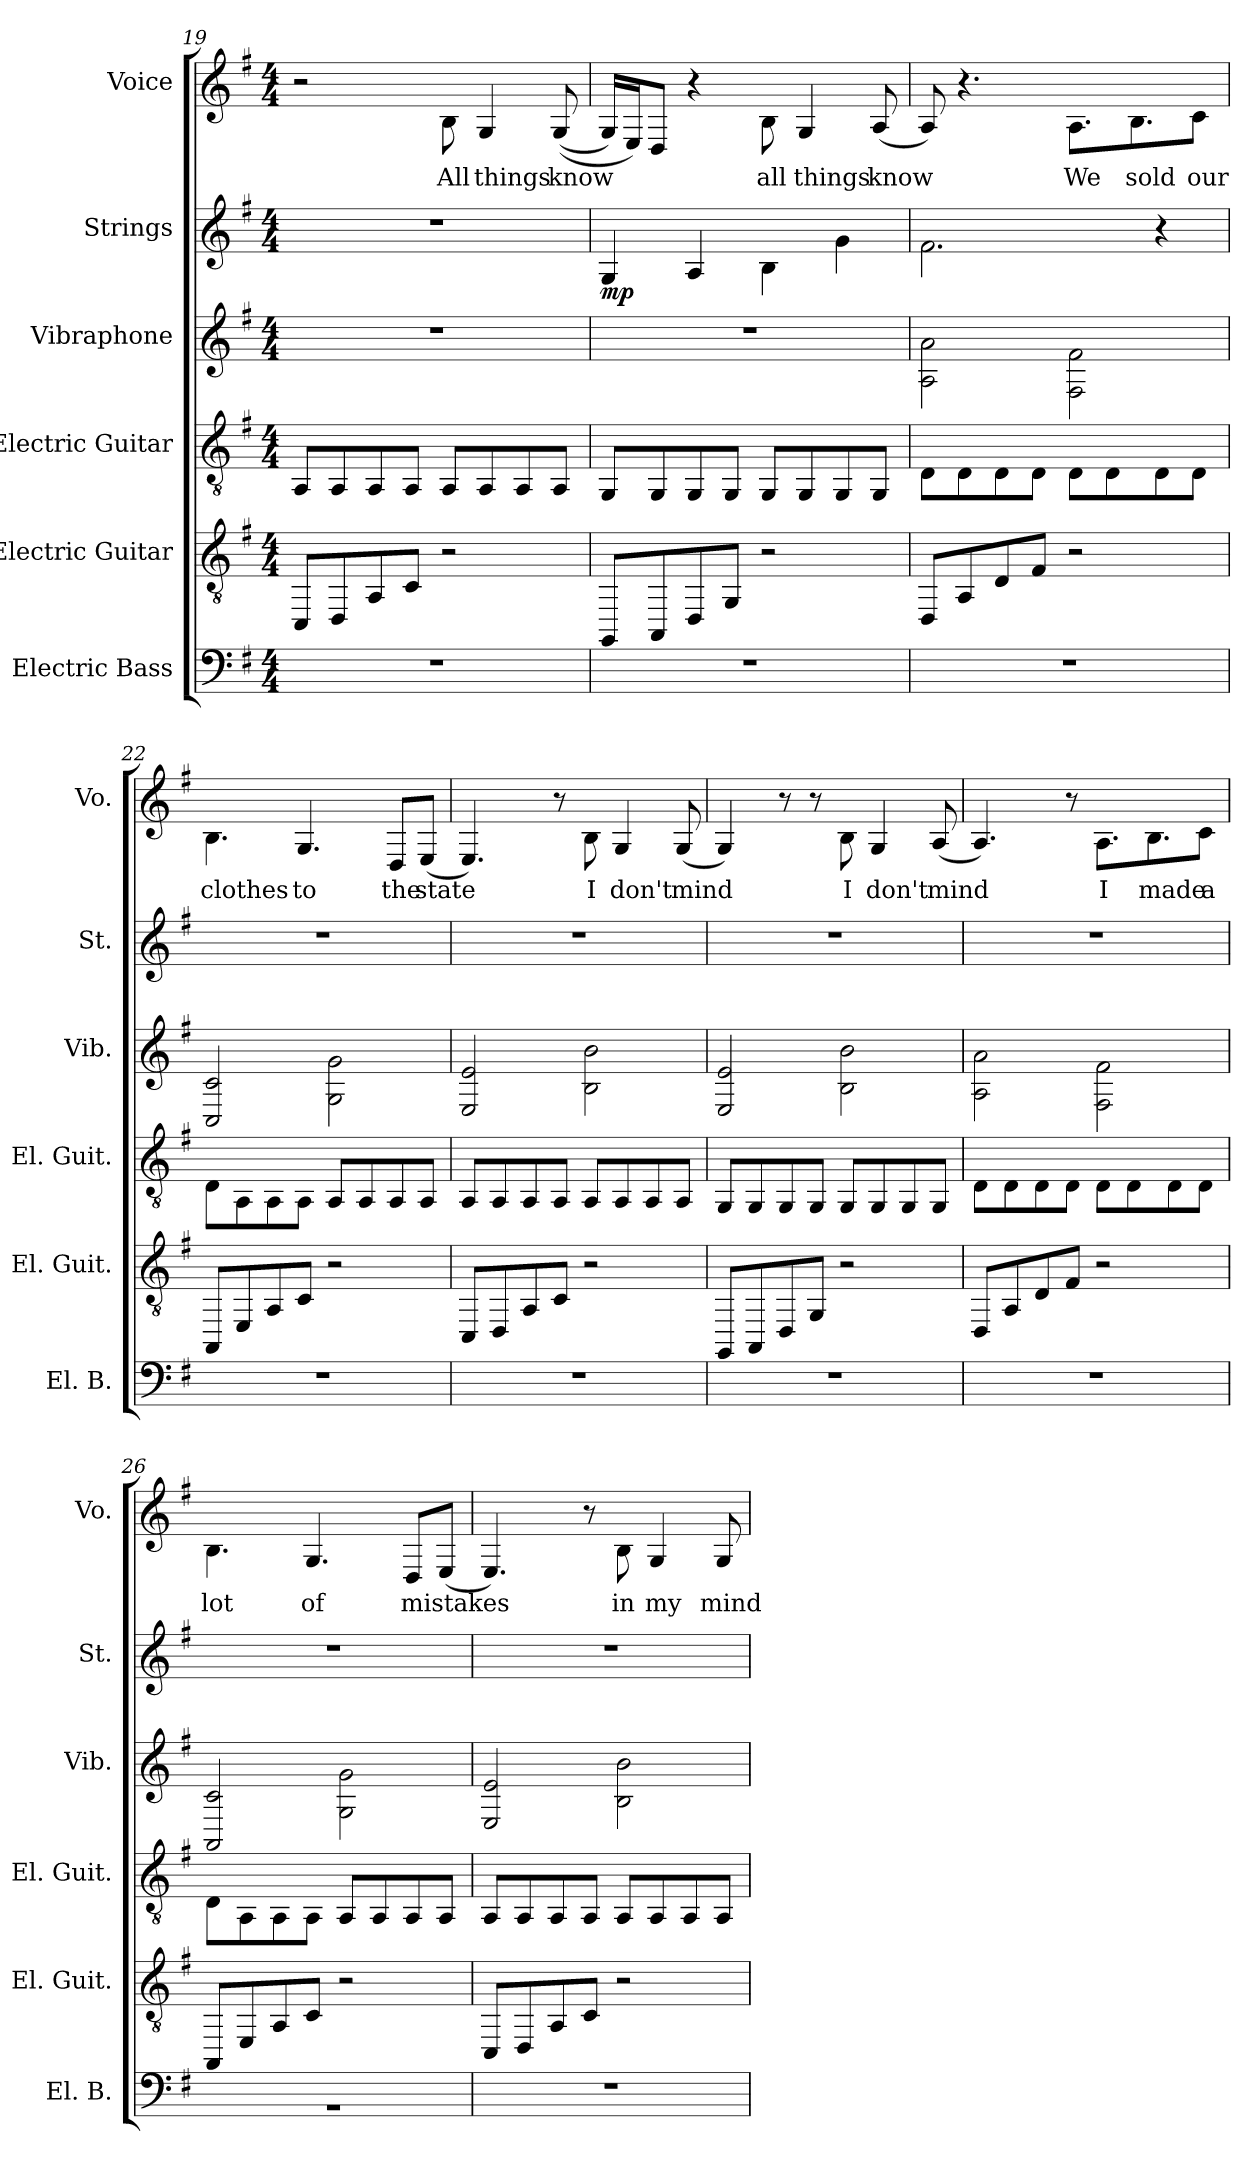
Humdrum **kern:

**kern	**kern	**kern	**kern	**kern	**dynam	**kern	**text
*part6	*part5	*part4	*part3	*part2	*part2	*part1	*part1
*staff6	*staff5	*staff4	*staff3	*staff2	*staff2	*staff1	*staff1
*I"Electric Bass	*I"Electric Guitar	*I"Electric Guitar	*I"Vibraphone	*I"Strings	*	*I"Voice	*
*I'El. B.	*I'El. Guit.	*I'El. Guit.	*I'Vib.	*I'St.	*	*I'Vo.	*
!!LO:PB:g=z
*clefF4	*clefGv2	*clefGv2	*clefG2	*clefG2	*	*clefG2	*
*k[f#]	*k[f#]	*k[f#]	*k[f#]	*k[f#]	*	*k[f#]	*
*M4/4	*M4/4	*M4/4	*M4/4	*M4/4	*	*M4/4	*
=19	=19	=19	=19	=19	=19	=19	=19
1r	8CC/L	8AA/L	1r	1r	.	2r	.
.	8DD/	8AA/	.	.	.	.	.
.	8AA/	8AA/	.	.	.	.	.
.	8C/J	8AA/J	.	.	.	.	.
.	2r	8AA/L	.	.	.	8B\	All
.	.	8AA/	.	.	.	4G/	things
.	.	8AA/	.	.	.	.	.
.	.	8AA/J	.	.	.	((8G/	know
=20	=20	=20	=20	=20	=20	=20	=20
!	!	!	!	!	!LO:DY:b	!	!
1r	8GGG/L	8GG/L	1r	4G/	mp	16G/LL)	.
.	.	.	.	.	.	16E/J)	.
.	8AAA/	8GG/	.	.	.	8D/J	.
.	8DD/	8GG/	.	4A/	.	4r	.
.	8GG/J	8GG/J	.	.	.	.	.
.	2r	8GG/L	.	4B\	.	8B\	all
.	.	8GG/	.	.	.	4G/	things
.	.	8GG/	.	4g\	.	.	.
.	.	8GG/J	.	.	.	(8A/	know
=21	=21	=21	=21	=21	=21	=21	=21
1r	8DD/L	8D\L	2A\ 2a\	2.f#\	.	8A/)	.
.	8AA/	8D\	.	.	.	4.r	.
.	8D/	8D\	.	.	.	.	.
.	8F#/J	8D\J	.	.	.	.	.
.	2r	8D\L	2F#\ 2f#\	.	.	8.A\L	We
.	.	8D\	.	.	.	.	.
.	.	.	.	.	.	8.B\	sold
.	.	8D\	.	4r	.	.	.
.	.	8D\J	.	.	.	8c\J	our
!!LO:LB:g=z
=22	=22	=22	=22	=22	=22	=22	=22
1r	8AAA/L	8D\L	2C/ 2c/	1r	.	4.B\	clothes
.	8EE/	8AA\	.	.	.	.	.
.	8AA/	8AA\	.	.	.	.	.
.	8C/J	8AA\J	.	.	.	4.G/	to
.	2r	8AA/L	2G\ 2g\	.	.	.	.
.	.	8AA/	.	.	.	.	.
.	.	8AA/	.	.	.	8D/L	the
.	.	8AA/J	.	.	.	(8E/J	state
=23	=23	=23	=23	=23	=23	=23	=23
1r	8CC/L	8AA/L	2E/ 2e/	1r	.	4.E/)	.
.	8DD/	8AA/	.	.	.	.	.
.	8AA/	8AA/	.	.	.	.	.
.	8C/J	8AA/J	.	.	.	8r	.
.	2r	8AA/L	2B\ 2b\	.	.	8B\	I
.	.	8AA/	.	.	.	4G/	don't
.	.	8AA/	.	.	.	.	.
.	.	8AA/J	.	.	.	(8G/	mind
=24	=24	=24	=24	=24	=24	=24	=24
1r	8GGG/L	8GG/L	2E/ 2e/	1r	.	4G/)	.
.	8AAA/	8GG/	.	.	.	.	.
.	8DD/	8GG/	.	.	.	8r	.
.	8GG/J	8GG/J	.	.	.	8r	.
.	2r	8GG/L	2B\ 2b\	.	.	8B\	I
.	.	8GG/	.	.	.	4G/	don't
.	.	8GG/	.	.	.	.	.
.	.	8GG/J	.	.	.	(8A/	mind
!!LO:PB:g=z
=25	=25	=25	=25	=25	=25	=25	=25
1r	8DD/L	8D\L	2A\ 2a\	1r	.	4.A/)	.
.	8AA/	8D\	.	.	.	.	.
.	8D/	8D\	.	.	.	.	.
.	8F#/J	8D\J	.	.	.	8r	.
.	2r	8D\L	2F#\ 2f#\	.	.	8.A\L	I
.	.	8D\	.	.	.	.	.
.	.	.	.	.	.	8.B\	made
.	.	8D\	.	.	.	.	.
.	.	8D\J	.	.	.	8c\J	a
=26	=26	=26	=26	=26	=26	=26	=26
1rBB	8AAA/L	8D\L	2AA/ 2c/	1r	.	4.B\	lot
.	8EE/	8AA\	.	.	.	.	.
.	8AA/	8AA\	.	.	.	.	.
.	8C/J	8AA\J	.	.	.	4.G/	of
.	2r	8AA/L	2G\ 2g\	.	.	.	.
.	.	8AA/	.	.	.	.	.
.	.	8AA/	.	.	.	8D/L	mistakes
.	.	8AA/J	.	.	.	(8E/J	.
=27	=27	=27	=27	=27	=27	=27	=27
1r	8CC/L	8AA/L	2E/ 2e/	1r	.	4.E/)	.
.	8DD/	8AA/	.	.	.	.	.
.	8AA/	8AA/	.	.	.	.	.
.	8C/J	8AA/J	.	.	.	8r	.
.	2r	8AA/L	2B\ 2b\	.	.	8B\	in
.	.	8AA/	.	.	.	4G/	my
.	.	8AA/	.	.	.	.	.
.	.	8AA/J	.	.	.	8G/	mind
=	=	=	=	=	=	=	=
*-	*-	*-	*-	*-	*-	*-	*-
